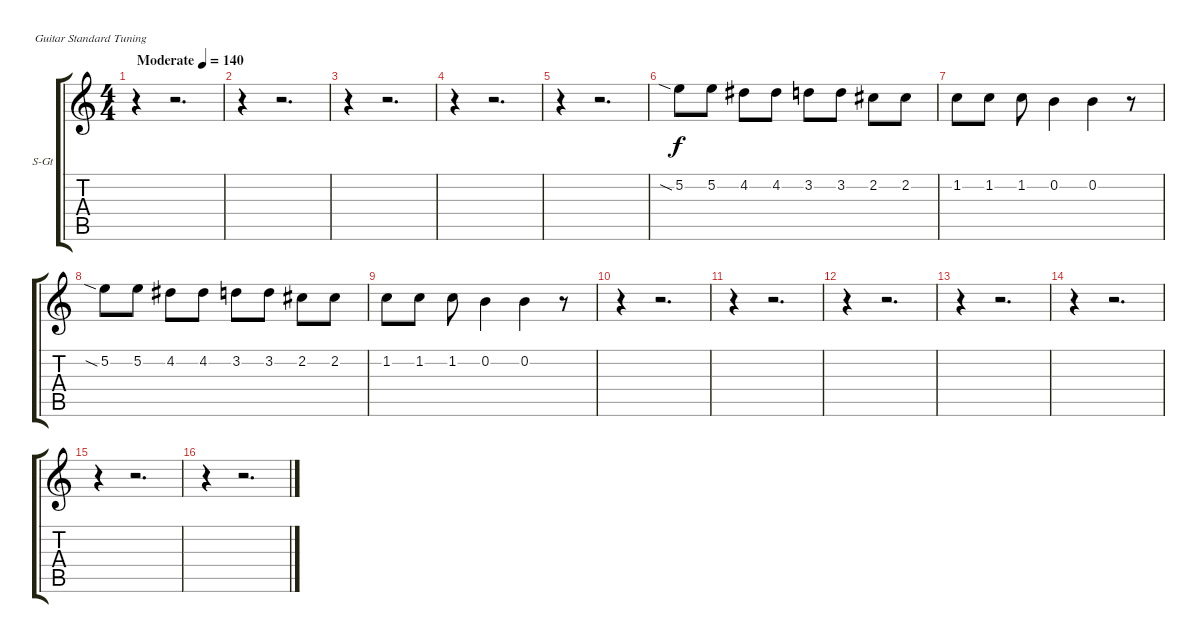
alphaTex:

\bracketExtendMode groupsimilarinstruments
\firstSystemTrackNameOrientation horizontal
\otherSystemsTrackNameOrientation horizontal
\track ("Äîðîæêà 3" "S-Gt") {instrument electricpiano1}
\staff {score tabs}
\tuning (E4 B3 G3 D3 A2 E2)
\displaytranspose 12
\ts (4 4)
\beaming (8 2 2 2 2)
\tempo (140 "Moderate")
\clef g2
\ks c
r.4{dy f instrument electricpiano1} r.2{d} |
r.4 r.2{d} |
r.4 r.2{d} |
r.4 r.2{d} |
r.4 r.2{d} |
5.2{sia}.8 5.2.8 4.2.8 4.2.8 3.2.8 3.2.8 2.2.8 2.2.8 |
1.2.8 1.2.8 1.2.8 0.2.4 0.2.4 r.8 |
5.2{sia}.8 5.2.8 4.2.8 4.2.8 3.2.8 3.2.8 2.2.8 2.2.8 |
1.2.8 1.2.8 1.2.8 0.2.4 0.2.4 r.8 |
r.4 r.2{d} |
r.4 r.2{d} |
r.4 r.2{d} |
r.4 r.2{d} |
r.4 r.2{d} |
r.4 r.2{d} |
r.4 r.2{d}
